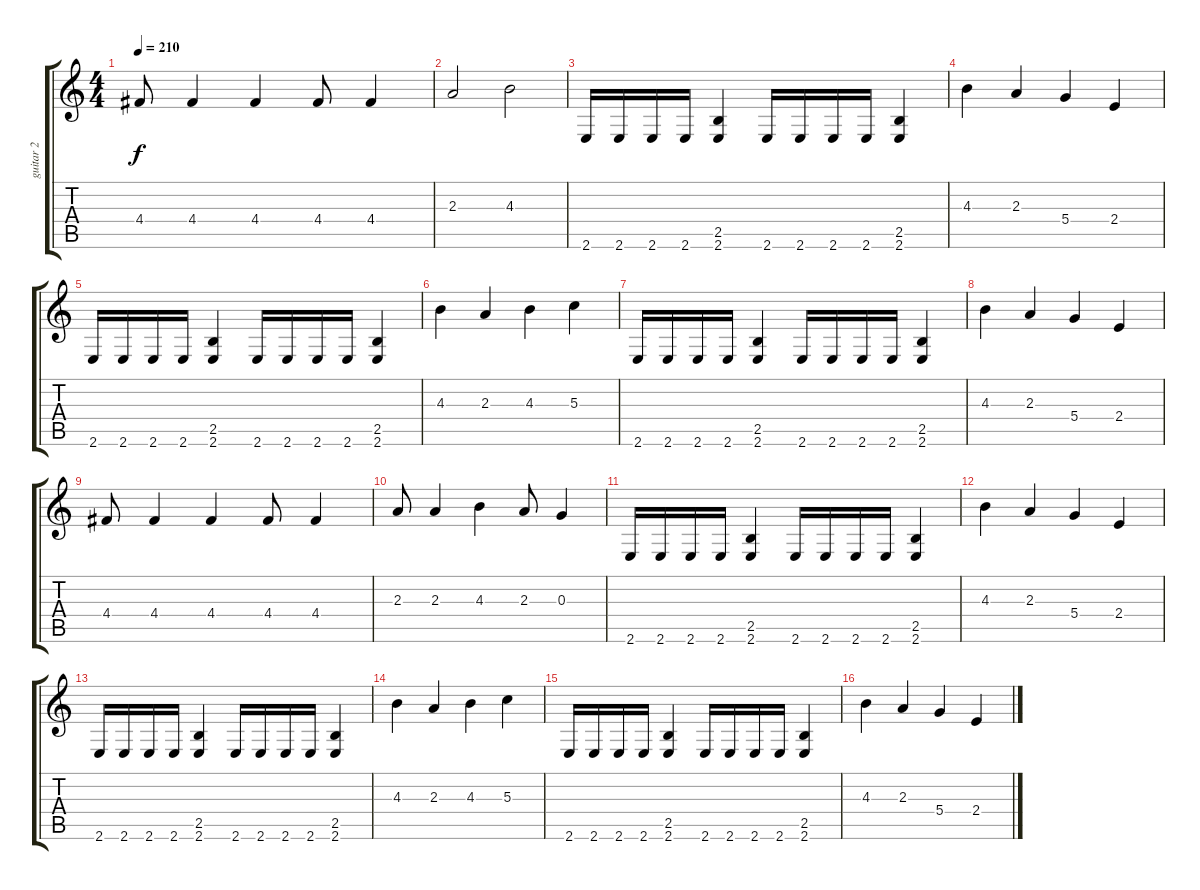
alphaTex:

\track ("guitar 2" "guitar 2") {instrument distortionguitar}
\staff {score tabs}
\tuning (E4 B3 G3 D3 A2 D2) {hide}
\ts (4 4)
\tempo 210
\clef g2
\ks c
4.4.8{dy f} 4.4.4 4.4.4 4.4.8 4.4.4 |
2.3.2 4.3.2 |
2.6.16 2.6.16 2.6.16 2.6.16 (2.5 2.6).4 2.6.16 2.6.16 2.6.16 2.6.16 (2.5 2.6).4 |
4.3.4 2.3.4 5.4.4 2.4.4 |
2.6.16 2.6.16 2.6.16 2.6.16 (2.5 2.6).4 2.6.16 2.6.16 2.6.16 2.6.16 (2.5 2.6).4 |
4.3.4 2.3.4 4.3.4 5.3.4 |
2.6.16 2.6.16 2.6.16 2.6.16 (2.5 2.6).4 2.6.16 2.6.16 2.6.16 2.6.16 (2.5 2.6).4 |
4.3.4 2.3.4 5.4.4 2.4.4 |
4.4.8 4.4.4 4.4.4 4.4.8 4.4.4 |
2.3.8 2.3.4 4.3.4 2.3.8 0.3.4 |
2.6.16 2.6.16 2.6.16 2.6.16 (2.5 2.6).4 2.6.16 2.6.16 2.6.16 2.6.16 (2.5 2.6).4 |
4.3.4 2.3.4 5.4.4 2.4.4 |
2.6.16 2.6.16 2.6.16 2.6.16 (2.5 2.6).4 2.6.16 2.6.16 2.6.16 2.6.16 (2.5 2.6).4 |
4.3.4 2.3.4 4.3.4 5.3.4 |
2.6.16 2.6.16 2.6.16 2.6.16 (2.5 2.6).4 2.6.16 2.6.16 2.6.16 2.6.16 (2.5 2.6).4 |
4.3.4 2.3.4 5.4.4 2.4.4
